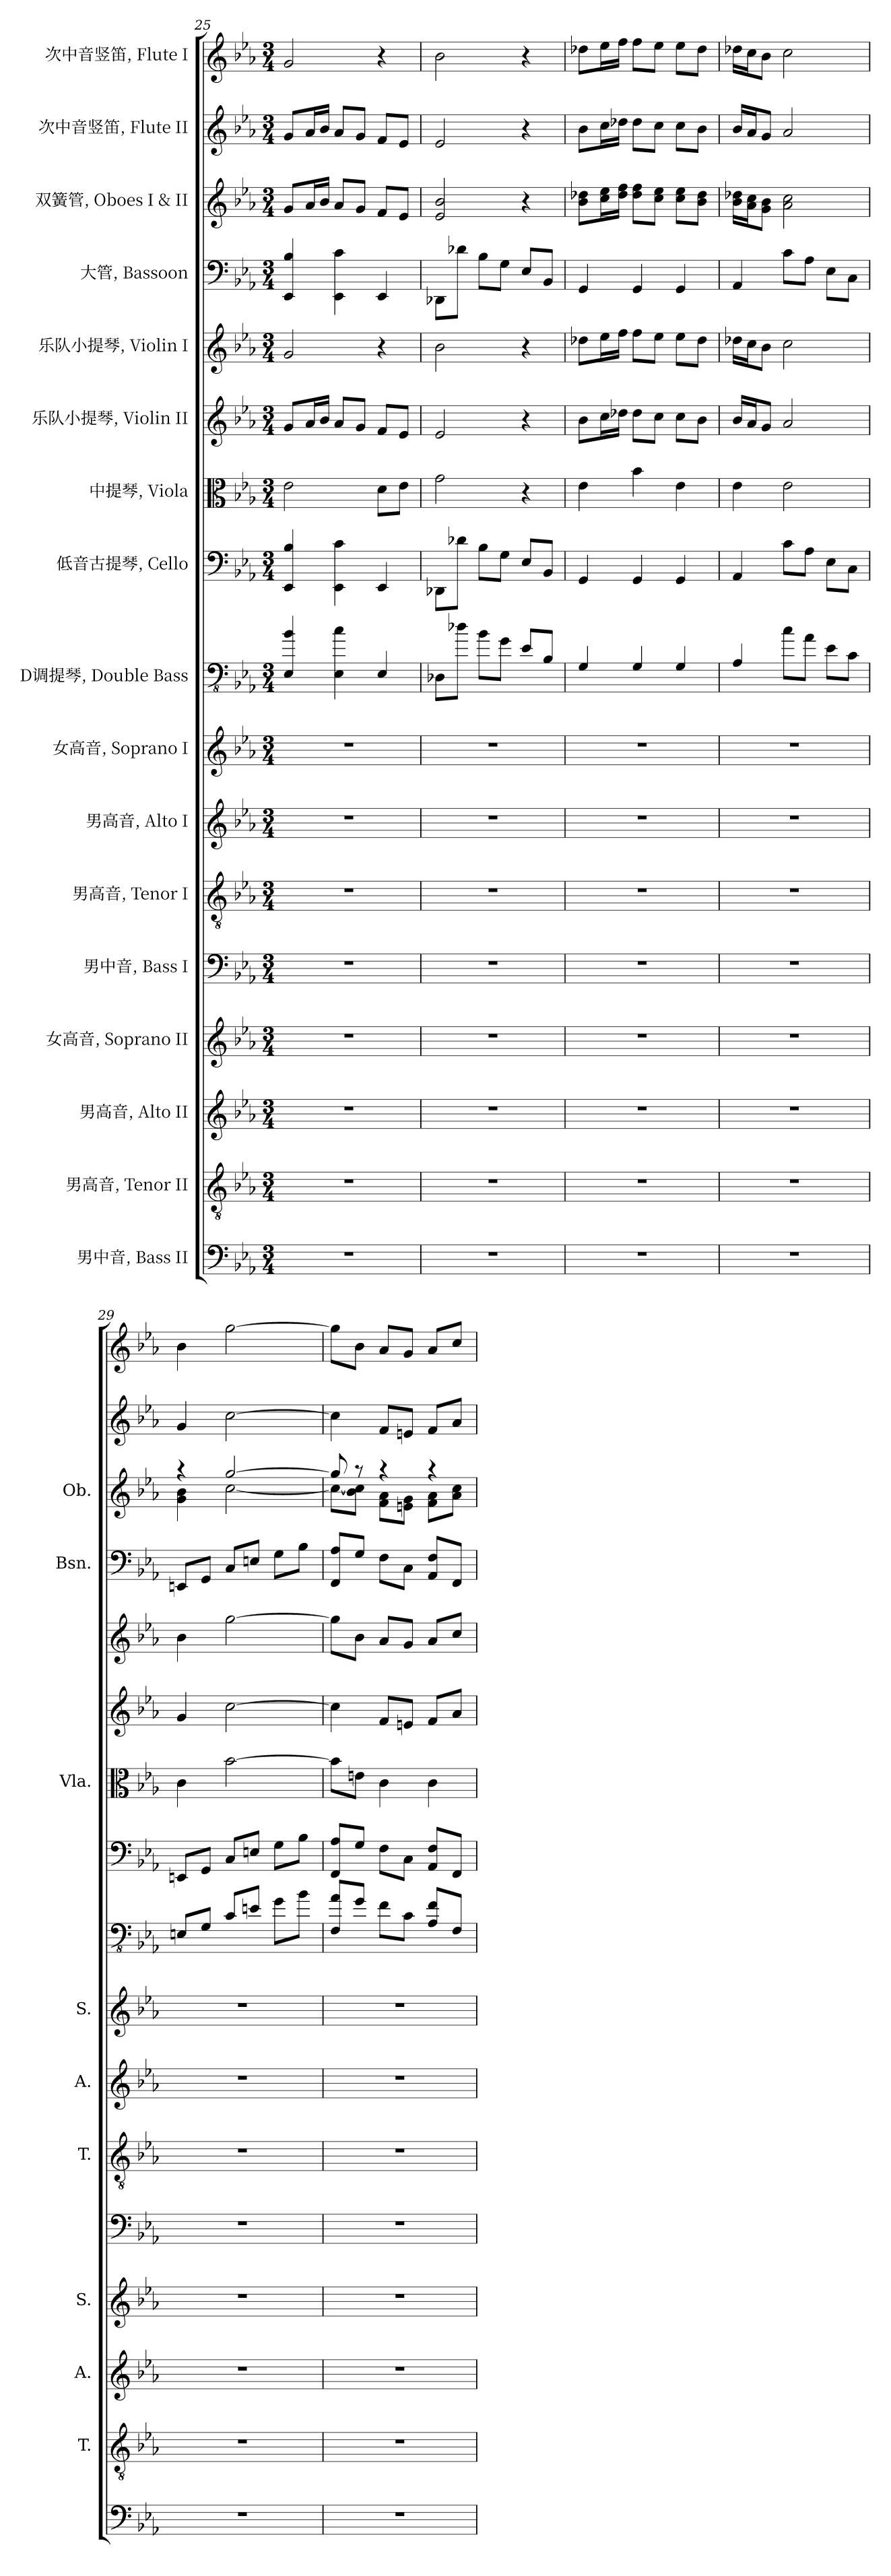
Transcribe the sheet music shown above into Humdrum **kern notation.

**kern	**kern	**kern	**kern	**kern	**kern	**kern	**kern	**kern	**kern	**kern	**kern	**kern	**kern	**kern	**kern	**kern
*part17	*part16	*part15	*part14	*part13	*part12	*part11	*part10	*part9	*part8	*part7	*part6	*part5	*part4	*part3	*part2	*part1
*staff17	*staff16	*staff15	*staff14	*staff13	*staff12	*staff11	*staff10	*staff9	*staff8	*staff7	*staff6	*staff5	*staff4	*staff3	*staff2	*staff1
*I"男中音, Bass II	*I"男高音, Tenor II	*I"男高音, Alto II	*I"女高音, Soprano II	*I"男中音, Bass I	*I"男高音, Tenor I	*I"男高音, Alto I	*I"女高音, Soprano I	*I"D调提琴, Double Bass	*I"低音古提琴, Cello	*I"中提琴, Viola	*I"乐队小提琴, Violin II	*I"乐队小提琴, Violin I	*I"大管, Bassoon	*I"双簧管, Oboes I &amp; II	*I"次中音竖笛, Flute II	*I"次中音竖笛, Flute I
*	*I'T.	*I'A.	*I'S.	*	*I'T.	*I'A.	*I'S.	*	*	*I'Vla.	*	*	*I'Bsn.	*I'Ob.	*	*
*clefF4	*clefGv2	*clefG2	*clefG2	*clefF4	*clefGv2	*clefG2	*clefG2	*clefFv4	*clefF4	*clefC3	*clefG2	*clefG2	*clefF4	*clefG2	*clefG2	*clefG2
*	*	*	*	*	*	*	*	*ITrd7c12	*	*	*	*	*	*	*	*
*k[b-e-a-]	*k[b-e-a-]	*k[b-e-a-]	*k[b-e-a-]	*k[b-e-a-]	*k[b-e-a-]	*k[b-e-a-]	*k[b-e-a-]	*k[b-e-a-]	*k[b-e-a-]	*k[b-e-a-]	*k[b-e-a-]	*k[b-e-a-]	*k[b-e-a-]	*k[b-e-a-]	*k[b-e-a-]	*k[b-e-a-]
*M3/4	*M3/4	*M3/4	*M3/4	*M3/4	*M3/4	*M3/4	*M3/4	*M3/4	*M3/4	*M3/4	*M3/4	*M3/4	*M3/4	*M3/4	*M3/4	*M3/4
=25	=25	=25	=25	=25	=25	=25	=25	=25	=25	=25	=25	=25	=25	=25	=25	=25
2.r	2.r	2.r	2.r	2.r	2.r	2.r	2.r	4EEE-/ 4BB-/	4EE-/ 4B-/	2e-\	8g/L	2g/	4EE-/ 4B-/	8g/L	8g/L	2g/
.	.	.	.	.	.	.	.	.	.	.	16a-/L	.	.	16a-/L	16a-/L	.
.	.	.	.	.	.	.	.	.	.	.	16b-/JJ	.	.	16b-/JJ	16b-/JJ	.
.	.	.	.	.	.	.	.	4EEE-\ 4C\	4EE-\ 4c\	.	8a-/L	.	4EE-\ 4c\	8a-/L	8a-/L	.
.	.	.	.	.	.	.	.	.	.	.	8g/J	.	.	8g/J	8g/J	.
.	.	.	.	.	.	.	.	4EEE-/	4EE-/	8d\L	8f/L	4r	4EE-/	8f/L	8f/L	4r
.	.	.	.	.	.	.	.	.	.	8e-\J	8e-/J	.	.	8e-/J	8e-/J	.
=26	=26	=26	=26	=26	=26	=26	=26	=26	=26	=26	=26	=26	=26	=26	=26	=26
2.r	2.r	2.r	2.r	2.r	2.r	2.r	2.r	8DDD-X\L	8DD-X\L	2g\	2e-/	2b-\	8DD-X\L	2e-/ 2b-/	2e-/	2b-\
.	.	.	.	.	.	.	.	8D-X\J	8d-X\J	.	.	.	8d-X\J	.	.	.
.	.	.	.	.	.	.	.	8BB-\L	8B-\L	.	.	.	8B-\L	.	.	.
.	.	.	.	.	.	.	.	8GG\J	8G\J	.	.	.	8G\J	.	.	.
.	.	.	.	.	.	.	.	8EE-/L	8E-/L	4r	4r	4r	8E-/L	4r	4r	4r
.	.	.	.	.	.	.	.	8BBB-/J	8BB-/J	.	.	.	8BB-/J	.	.	.
=27	=27	=27	=27	=27	=27	=27	=27	=27	=27	=27	=27	=27	=27	=27	=27	=27
2.r	2.r	2.r	2.r	2.r	2.r	2.r	2.r	4GGG/	4GG/	4e-\	8b-\L	8dd-X\L	4GG/	8b-\ 8dd-X\L	8b-\L	8dd-X\L
.	.	.	.	.	.	.	.	.	.	.	16cc\L	16ee-\L	.	16cc\ 16ee-\L	16cc\L	16ee-\L
.	.	.	.	.	.	.	.	.	.	.	16dd-X\JJ	16ff\JJ	.	16dd-\ 16ff\JJ	16dd-X\JJ	16ff\JJ
.	.	.	.	.	.	.	.	4GGG/	4GG/	4b-\	8dd-\L	8ff\L	4GG/	8dd-\ 8ff\L	8dd-\L	8ff\L
.	.	.	.	.	.	.	.	.	.	.	8cc\J	8ee-\J	.	8cc\ 8ee-\J	8cc\J	8ee-\J
.	.	.	.	.	.	.	.	4GGG/	4GG/	4e-\	8cc\L	8ee-\L	4GG/	8cc\ 8ee-\L	8cc\L	8ee-\L
.	.	.	.	.	.	.	.	.	.	.	8b-\J	8dd-\J	.	8b-\ 8dd-\J	8b-\J	8dd-\J
!!LO:PB:g=z
=28	=28	=28	=28	=28	=28	=28	=28	=28	=28	=28	=28	=28	=28	=28	=28	=28
2.r	2.r	2.r	2.r	2.r	2.r	2.r	2.r	4AAA-/	4AA-/	4e-\	16b-/LL	16dd-X\LL	4AA-/	16b-\ 16dd-X\LL	16b-/LL	16dd-X\LL
.	.	.	.	.	.	.	.	.	.	.	16a-/J	16cc\J	.	16a-\ 16cc\J	16a-/J	16cc\J
.	.	.	.	.	.	.	.	.	.	.	8g/J	8b-\J	.	8g\ 8b-\J	8g/J	8b-\J
.	.	.	.	.	.	.	.	8C\L	8c\L	2e-\	2a-/	2cc\	8c\L	2a-\ 2cc\	2a-/	2cc\
.	.	.	.	.	.	.	.	8AA-\J	8A-\J	.	.	.	8A-\J	.	.	.
.	.	.	.	.	.	.	.	8EE-\L	8E-\L	.	.	.	8E-\L	.	.	.
.	.	.	.	.	.	.	.	8CC\J	8C\J	.	.	.	8C\J	.	.	.
=29	=29	=29	=29	=29	=29	=29	=29	=29	=29	=29	=29	=29	=29	=29	=29	=29
*	*	*	*	*	*	*	*	*	*	*	*	*	*	*^	*	*
2.r	2.r	2.r	2.r	2.r	2.r	2.r	2.r	8EEEn/L	8EEn/L	4c\	4g/	4b-\	8EEn/L	4r	4g\ 4b-\	4g/	4b-\
.	.	.	.	.	.	.	.	8GGG/J	8GG/J	.	.	.	8GG/J	.	.	.	.
.	.	.	.	.	.	.	.	8CC/L	8C/L	[2b-\	[2cc\	[2gg\	8C/L	[2gg/	[2cc\	[2cc\	[2gg\
.	.	.	.	.	.	.	.	8EEn/J	8En/J	.	.	.	8En/J	.	.	.	.
.	.	.	.	.	.	.	.	8GG\L	8G\L	.	.	.	8G\L	.	.	.	.
.	.	.	.	.	.	.	.	8BB-\J	8B-\J	.	.	.	8B-\J	.	.	.	.
=30	=30	=30	=30	=30	=30	=30	=30	=30	=30	=30	=30	=30	=30	=30	=30	=30	=30
2.r	2.r	2.r	2.r	2.r	2.r	2.r	2.r	8FFF/ 8AA-/L	8FF/ 8A-/L	8b-\L]	4cc\]	8gg\L]	8FF/ 8A-/L	8gg/]	8cc\L_	4cc\]	8gg\L]
.	.	.	.	.	.	.	.	8GG/J	8G/J	8en\J	.	8b-\J	8G/J	8r	8b-\ 8cc\]J	.	8b-\J
.	.	.	.	.	.	.	.	8FF\L	8F\L	4c\	8f/L	8a-/L	8F\L	4r	8f\ 8a-\L	8f/L	8a-/L
.	.	.	.	.	.	.	.	8CC\J	8C\J	.	8en/J	8g/J	8C\J	.	8en\ 8g\J	8en/J	8g/J
.	.	.	.	.	.	.	.	8AAA-/ 8FF/L	8AA-/ 8F/L	4c\	8f/L	8a-/L	8AA-/ 8F/L	4r	8f\ 8a-\L	8f/L	8a-/L
.	.	.	.	.	.	.	.	8FFF/J	8FF/J	.	8a-/J	8cc/J	8FF/J	.	8a-\ 8cc\J	8a-/J	8cc/J
*	*	*	*	*	*	*	*	*	*	*	*	*	*	*v	*v	*	*
=	=	=	=	=	=	=	=	=	=	=	=	=	=	=	=	=
*-	*-	*-	*-	*-	*-	*-	*-	*-	*-	*-	*-	*-	*-	*-	*-	*-
